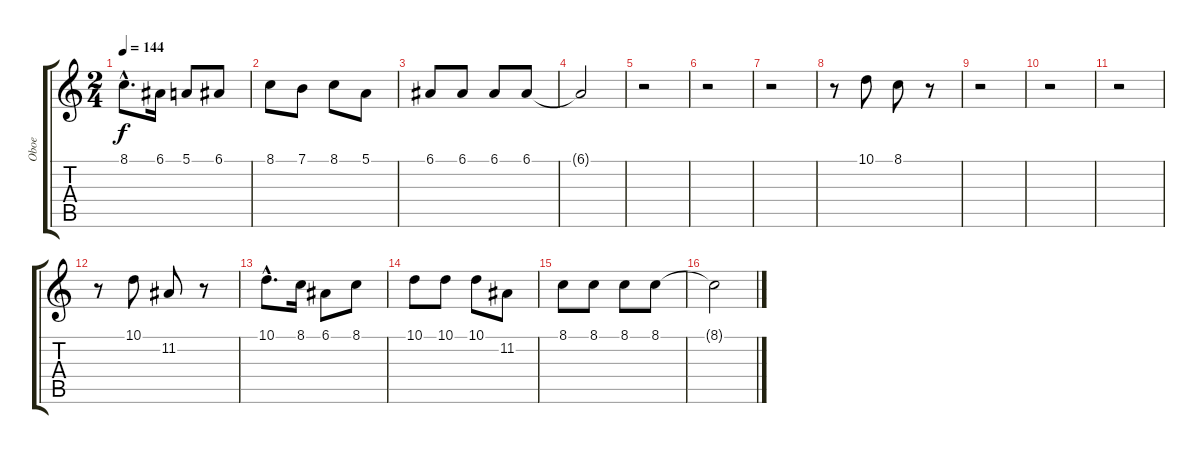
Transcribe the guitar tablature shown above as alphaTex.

\track ("Oboe                " "Oboe      ") {instrument oboe}
\staff {score tabs}
\tuning (E4 B3 G3 D3 A2 E2) {hide}
\ts (2 4)
\tempo 144
\clef g2
\ks c
8.1{hac}.8{d dy f} 6.1.16 5.1.8 6.1.8 |
8.1.8 7.1.8 8.1.8 5.1.8 |
6.1.8 6.1.8 6.1.8 6.1.8 |
6.1{t}.2 |
r.2 |
r.2 |
r.2 |
r.8 10.1.8 8.1.8 r.8 |
r.2 |
r.2 |
r.2 |
r.8 10.1.8 11.2.8 r.8 |
10.1{hac}.8{d} 8.1.16 6.1.8 8.1.8 |
10.1.8 10.1.8 10.1.8 11.2.8 |
8.1.8 8.1.8 8.1.8 8.1.8 |
8.1{t}.2
